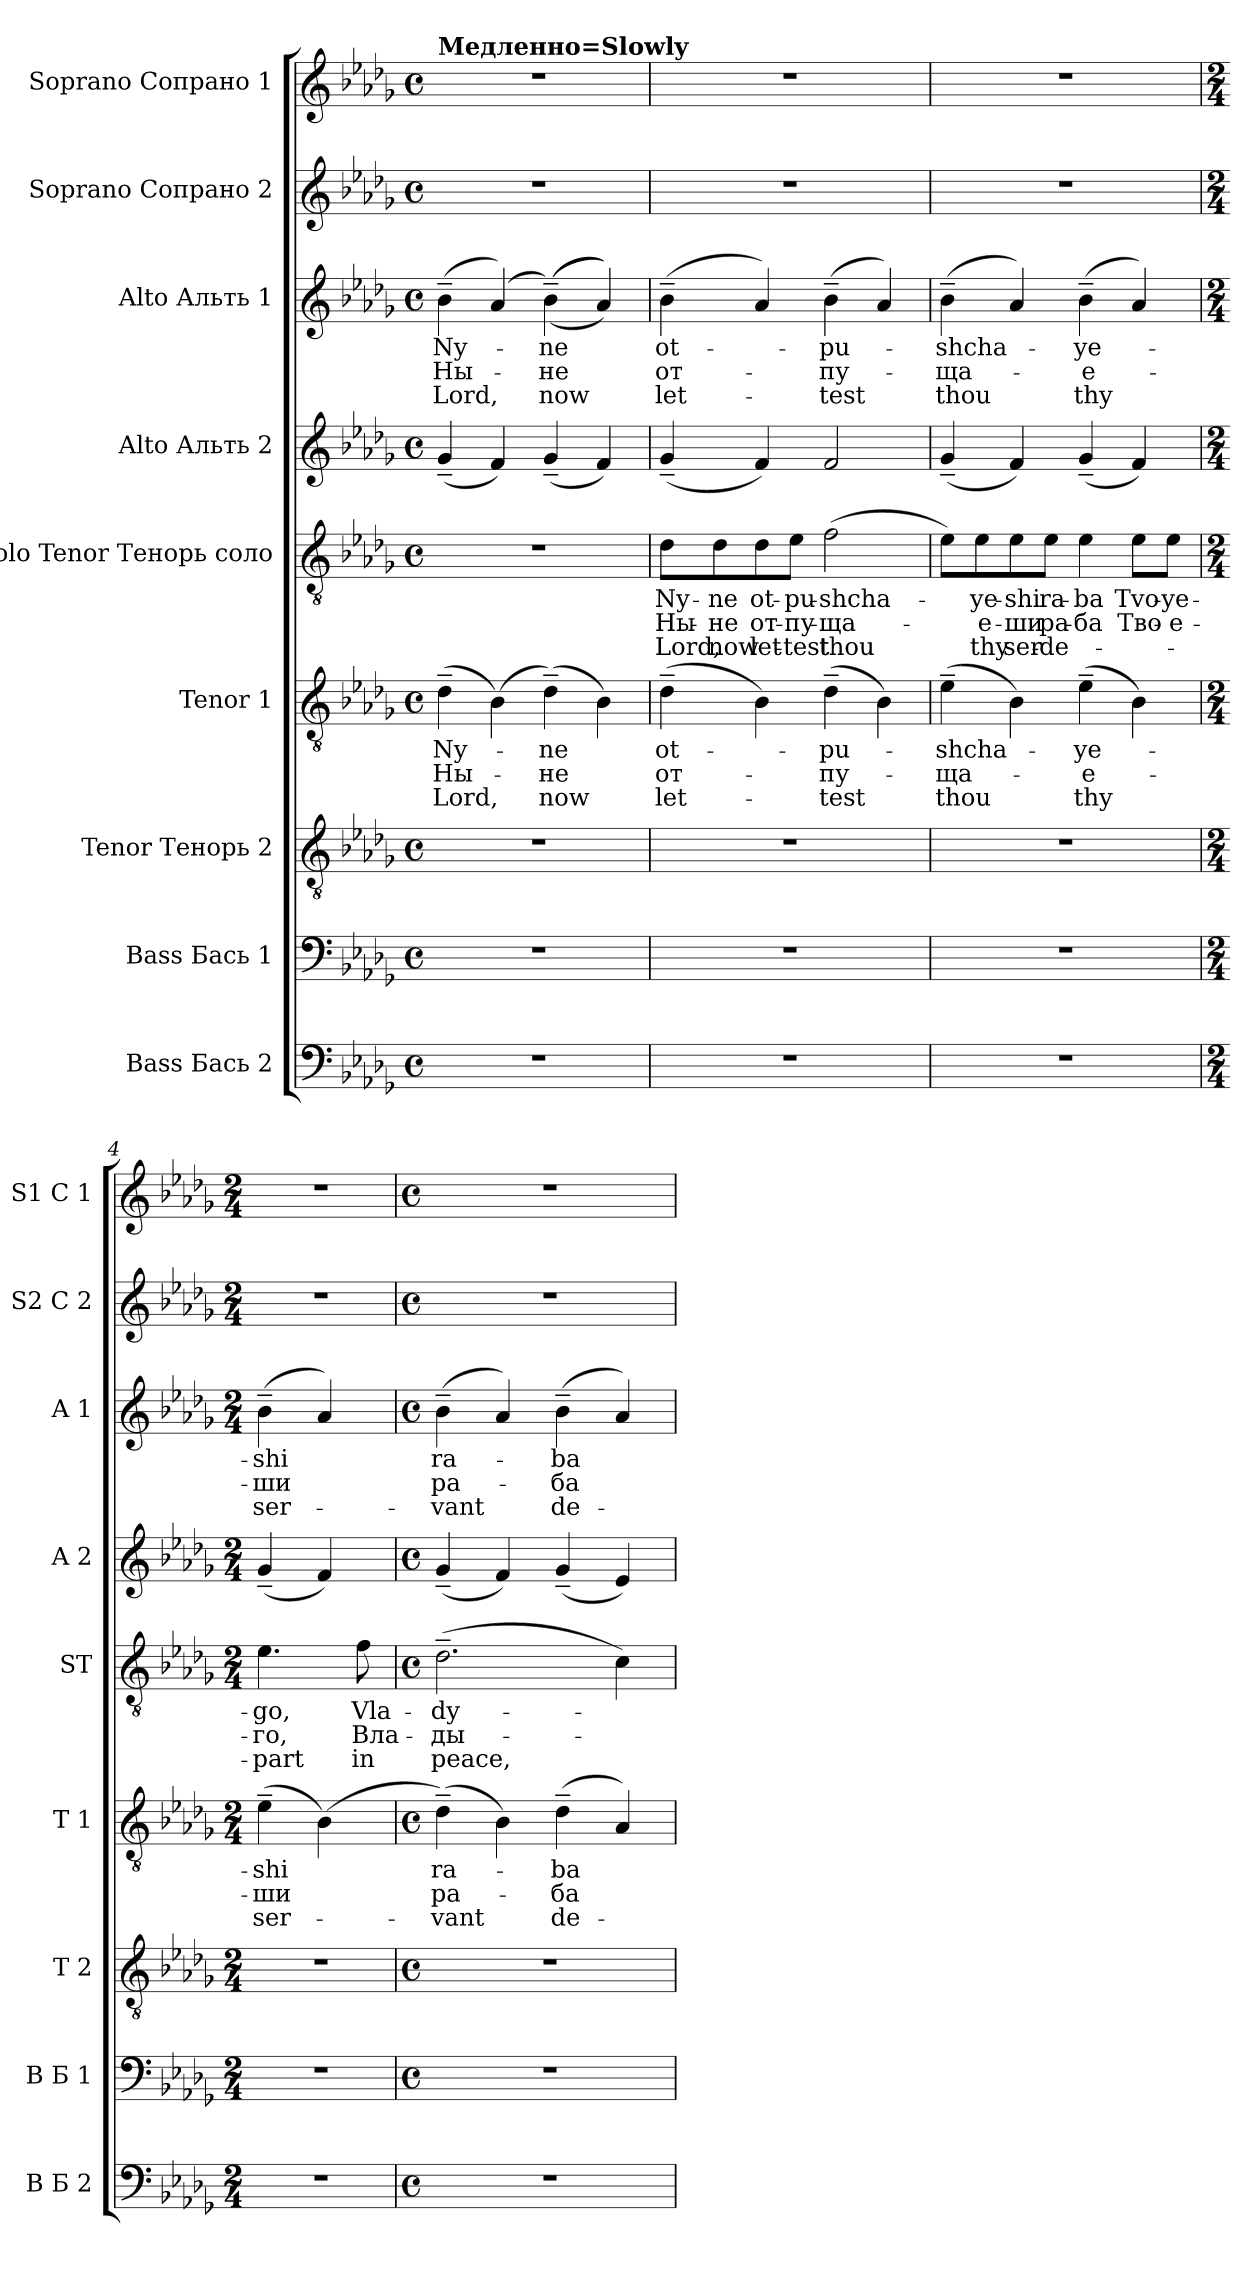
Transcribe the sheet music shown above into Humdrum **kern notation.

**kern	**kern	**kern	**kern	**text	**text	**text	**kern	**text	**text	**text	**kern	**kern	**text	**text	**text	**kern	**kern
*part9	*part8	*part7	*part6	*part6	*part6	*part6	*part5	*part5	*part5	*part5	*part4	*part3	*part3	*part3	*part3	*part2	*part1
*staff9	*staff8	*staff7	*staff6	*staff6	*staff6	*staff6	*staff5	*staff5	*staff5	*staff5	*staff4	*staff3	*staff3	*staff3	*staff3	*staff2	*staff1
*I"Bass Бась 2	*I"Bass Бась 1	*I"Tenor Тенорь 2	*I"Tenor 1	*	*	*	*I"Solo Tenor Тенорь соло	*	*	*	*I"Alto Альть 2	*I"Alto Альть 1	*	*	*	*I"Soprano Сопрано 2	*I"Soprano Сопрано 1
*I'B Б 2	*I'B Б 1	*I'T 2	*I'T 1	*	*	*	*I'ST	*	*	*	*I'A 2	*I'A 1	*	*	*	*I'S2 С 2	*I'S1 С 1
*clefF4	*clefF4	*clefGv2	*clefGv2	*	*	*	*clefGv2	*	*	*	*clefG2	*clefG2	*	*	*	*clefG2	*clefG2
*k[b-e-a-d-g-]	*k[b-e-a-d-g-]	*k[b-e-a-d-g-]	*k[b-e-a-d-g-]	*	*	*	*k[b-e-a-d-g-]	*	*	*	*k[b-e-a-d-g-]	*k[b-e-a-d-g-]	*	*	*	*k[b-e-a-d-g-]	*k[b-e-a-d-g-]
*D-:	*D-:	*D-:	*D-:	*	*	*	*D-:	*	*	*	*D-:	*D-:	*	*	*	*D-:	*D-:
*M4/4	*M4/4	*M4/4	*M4/4	*	*	*	*M4/4	*	*	*	*M4/4	*M4/4	*	*	*	*M4/4	*M4/4
*met(c)	*met(c)	*met(c)	*met(c)	*	*	*	*met(c)	*	*	*	*met(c)	*met(c)	*	*	*	*met(c)	*met(c)
=1	=1	=1	=1	=1	=1	=1	=1	=1	=1	=1	=1	=1	=1	=1	=1	=1	=1
!	!	!	!	!	!	!	!	!	!	!	!	!	!	!	!	!	!LO:TX:a:B:t=Медленно=Slowly
!	!	!	!	!LO:LY:b	!LO:LY:b	!LO:LY:b	!	!	!	!	!	!	!LO:LY:b	!LO:LY:b	!LO:LY:b	!	!
1r	1r	1r	(>4d-~\	Ny-	Ны-	Lord,	1r	.	.	.	(<4g-~/	(>4b-~\	Ny-	Ны-	Lord,	1r	1r
.	.	.	(>4B-\)	.	.	.	.	.	.	.	4f/)	(>4a-/)	.	.	.	.	.
!	!	!	!	!LO:LY:b	!LO:LY:b	!LO:LY:b	!	!	!	!	!	!	!LO:LY:b	!LO:LY:b	!LO:LY:b	!	!
.	.	.	(>4d-~\)	-ne	-не	now	.	.	.	.	(<4g-~/	(>(>(>4b-~\)	-ne	-не	now	.	.
.	.	.	4B-\)	.	.	.	.	.	.	.	4f/)	4a-/)))	.	.	.	.	.
=2	=2	=2	=2	=2	=2	=2	=2	=2	=2	=2	=2	=2	=2	=2	=2	=2	=2
!	!	!	!	!LO:LY:b	!LO:LY:b	!LO:LY:b	!	!LO:LY:b	!LO:LY:b	!LO:LY:b	!	!	!LO:LY:b	!LO:LY:b	!LO:LY:b	!	!
1r	1r	1r	(>4d-~\	ot-	от-	let-	8d-\L	Ny-	Ны-	Lord,	(<4g-~/	(>4b-~\	ot-	от-	let-	1r	1r
!	!	!	!	!	!	!	!	!LO:LY:b	!LO:LY:b	!LO:LY:b	!	!	!	!	!	!	!
.	.	.	.	.	.	.	8d-\	-ne	-не	now	.	.	.	.	.	.	.
!	!	!	!	!	!	!	!	!LO:LY:b	!LO:LY:b	!LO:LY:b	!	!	!	!	!	!	!
.	.	.	4B-\)	.	.	.	8d-\	ot-	от-	let-	4f/)	4a-/)	.	.	.	.	.
!	!	!	!	!	!	!	!	!LO:LY:b	!LO:LY:b	!LO:LY:b	!	!	!	!	!	!	!
.	.	.	.	.	.	.	8e-\J	-pu-	-пу-	-test	.	.	.	.	.	.	.
!	!	!	!	!LO:LY:b	!LO:LY:b	!LO:LY:b	!	!LO:LY:b	!LO:LY:b	!LO:LY:b	!	!	!LO:LY:b	!LO:LY:b	!LO:LY:b	!	!
.	.	.	(>4d-~\	-pu-	-пу-	-test	(>2f\	-shcha-	-ща-	thou	2f/	(>4b-~\	-pu-	-пу-	-test	.	.
.	.	.	4B-\)	.	.	.	.	.	.	.	.	4a-/)	.	.	.	.	.
=3	=3	=3	=3	=3	=3	=3	=3	=3	=3	=3	=3	=3	=3	=3	=3	=3	=3
!	!	!	!	!LO:LY:b	!LO:LY:b	!LO:LY:b	!	!	!	!	!	!	!LO:LY:b	!LO:LY:b	!LO:LY:b	!	!
1r	1r	1r	(>4e-~\	-shcha-	-ща-	thou	8e-\L)	.	.	.	(<4g-~/	(>4b-~\	-shcha-	-ща-	thou	1r	1r
!	!	!	!	!	!	!	!	!LO:LY:b	!LO:LY:b	!LO:LY:b	!	!	!	!	!	!	!
.	.	.	.	.	.	.	8e-\	-ye-	-e-	thy	.	.	.	.	.	.	.
!	!	!	!	!	!	!	!	!LO:LY:b	!LO:LY:b	!LO:LY:b	!	!	!	!	!	!	!
.	.	.	4B-\)	.	.	.	8e-\	-shi	-ши	ser-	4f/)	4a-/)	.	.	.	.	.
!	!	!	!	!	!	!	!	!LO:LY:b	!LO:LY:b	!LO:LY:b	!	!	!	!	!	!	!
.	.	.	.	.	.	.	8e-\J	ra-	ра-	-de-	.	.	.	.	.	.	.
!	!	!	!	!LO:LY:b	!LO:LY:b	!LO:LY:b	!	!LO:LY:b	!LO:LY:b	!	!	!	!LO:LY:b	!LO:LY:b	!LO:LY:b	!	!
.	.	.	(>4e-~\	-ye-	-е-	thy	4e-\	-ba	-ба	.	(<4g-~/	(>4b-~\	-ye-	-е-	thy	.	.
!	!	!	!	!	!	!	!	!LO:LY:b	!LO:LY:b	!	!	!	!	!	!	!	!
.	.	.	4B-\)	.	.	.	8e-\L	Tvo-	Тво-	.	4f/)	4a-/)	.	.	.	.	.
!	!	!	!	!	!	!	!	!LO:LY:b	!LO:LY:b	!	!	!	!	!	!	!	!
.	.	.	.	.	.	.	8e-\J	-ye-	-е-	.	.	.	.	.	.	.	.
!!LO:PB:g=z
=4	=4	=4	=4	=4	=4	=4	=4	=4	=4	=4	=4	=4	=4	=4	=4	=4	=4
*M2/4	*M2/4	*M2/4	*M2/4	*	*	*	*M2/4	*	*	*	*M2/4	*M2/4	*	*	*	*M2/4	*M2/4
!	!	!	!	!LO:LY:b	!LO:LY:b	!LO:LY:b	!	!LO:LY:b	!LO:LY:b	!LO:LY:b	!	!	!LO:LY:b	!LO:LY:b	!LO:LY:b	!	!
2r	2r	2r	(>4e-~\	-shi	-ши	ser-	4.e-\	-go,	-го,	-part	(<4g-~/	(>4b-~\	-shi	-ши	ser-	2r	2r
.	.	.	(>4B-\)	.	.	.	.	.	.	.	4f/)	4a-/)	.	.	.	.	.
!	!	!	!	!	!	!	!	!LO:LY:b	!LO:LY:b	!LO:LY:b	!	!	!	!	!	!	!
.	.	.	.	.	.	.	8f\	Vla-	Вла-	in	.	.	.	.	.	.	.
=5	=5	=5	=5	=5	=5	=5	=5	=5	=5	=5	=5	=5	=5	=5	=5	=5	=5
*M4/4	*M4/4	*M4/4	*M4/4	*	*	*	*M4/4	*	*	*	*M4/4	*M4/4	*	*	*	*M4/4	*M4/4
*met(c)	*met(c)	*met(c)	*met(c)	*	*	*	*met(c)	*	*	*	*met(c)	*met(c)	*	*	*	*met(c)	*met(c)
!	!	!	!	!LO:LY:b	!LO:LY:b	!LO:LY:b	!	!LO:LY:b	!LO:LY:b	!LO:LY:b	!	!	!LO:LY:b	!LO:LY:b	!LO:LY:b	!	!
1r	1r	1r	(>4d-~\)	ra-	ра-	-vant	(>2.d-~\	-dy-	-ды-	peace,	(<4g-~/	(>4b-~\	ra-	ра-	-vant	1r	1r
.	.	.	4B-\)	.	.	.	.	.	.	.	4f/)	4a-/)	.	.	.	.	.
!	!	!	!	!LO:LY:b	!LO:LY:b	!LO:LY:b	!	!	!	!	!	!	!LO:LY:b	!LO:LY:b	!LO:LY:b	!	!
.	.	.	(>4d-~\	-ba	-ба	de-	.	.	.	.	(<4g-~/	(>4b-~\	-ba	-ба	de-	.	.
.	.	.	4A-/)	.	.	.	4c\)	.	.	.	4e-/)	4a-/)	.	.	.	.	.
=	=	=	=	=	=	=	=	=	=	=	=	=	=	=	=	=	=
*-	*-	*-	*-	*-	*-	*-	*-	*-	*-	*-	*-	*-	*-	*-	*-	*-	*-
